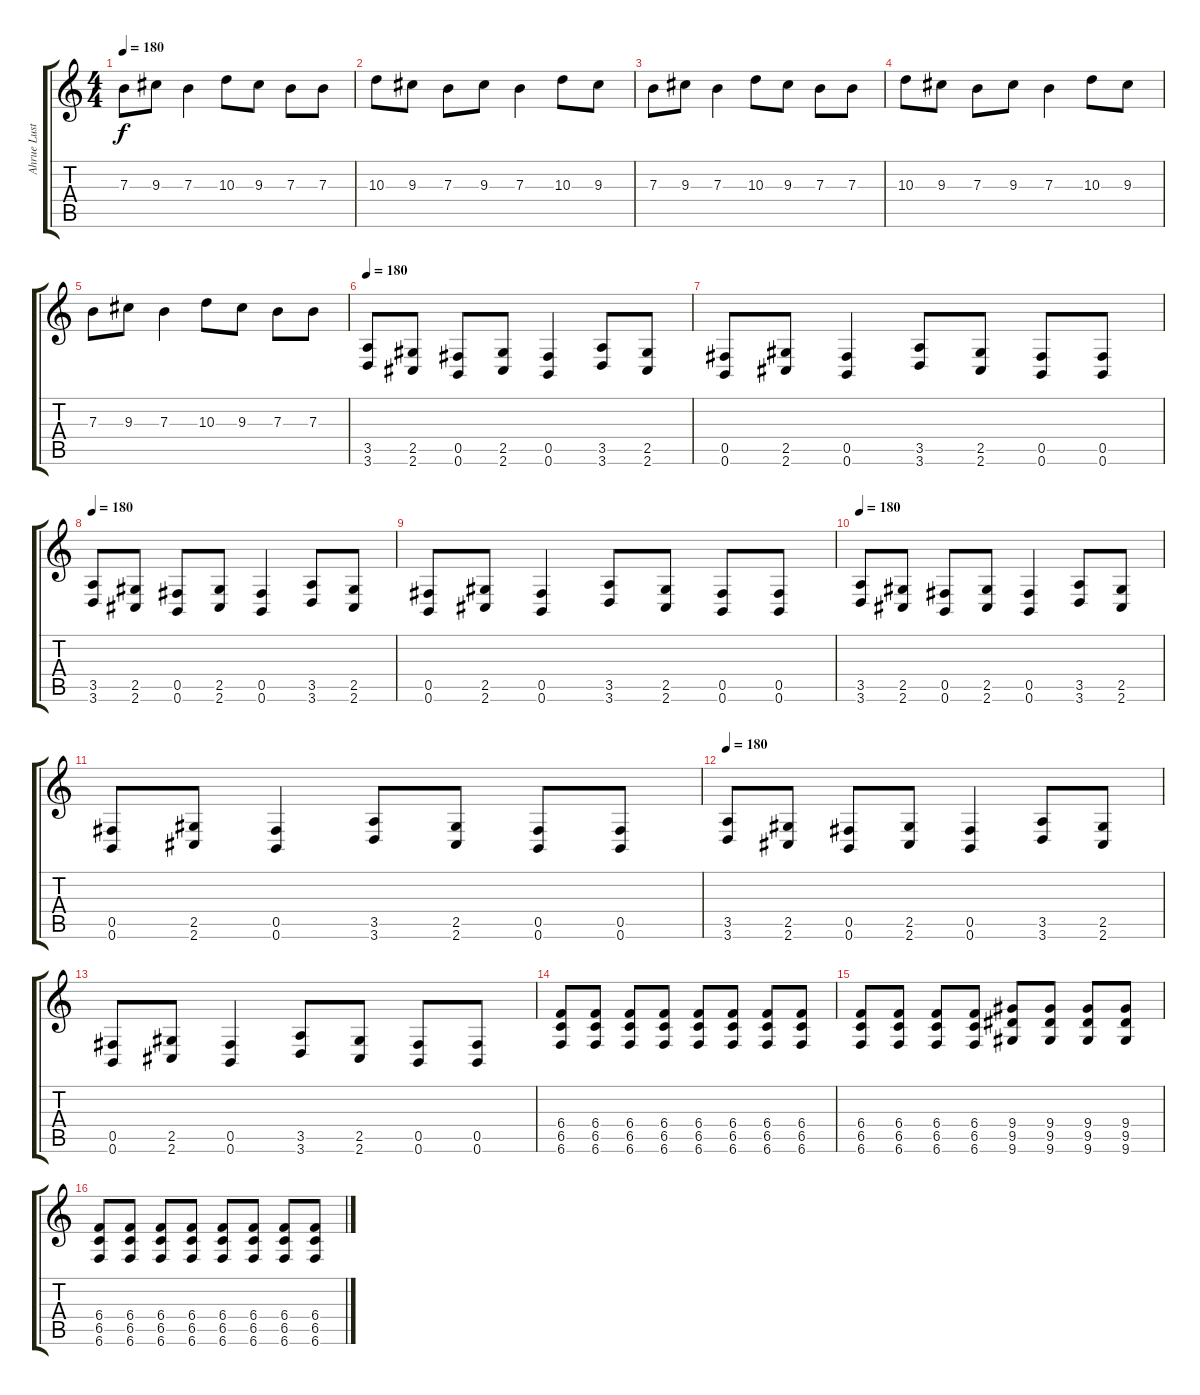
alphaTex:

\track ("Ahrue Luster" "Ahrue Lust") {instrument distortionguitar}
\staff {score tabs}
\tuning (Db4 Ab3 E3 B2 Gb2 B1) {hide}
\ts (4 4)
\tempo 180
\clef g2
\ks c
7.3.8{dy f} 9.3.8 7.3.4 10.3.8 9.3.8 7.3.8 7.3.8 |
10.3.8{volume 12} 9.3.8 7.3.8 9.3.8 7.3.4 10.3.8 9.3.8 |
7.3.8 9.3.8 7.3.4 10.3.8 9.3.8 7.3.8 7.3.8 |
10.3.8{volume 12} 9.3.8 7.3.8 9.3.8 7.3.4 10.3.8 9.3.8 |
7.3.8 9.3.8 7.3.4 10.3.8 9.3.8 7.3.8 7.3.8 |
\tempo 180
(3.5 3.6).8 (2.5 2.6).8 (0.5 0.6).8 (2.5 2.6).8 (0.5 0.6).4 (3.5 3.6).8 (2.5 2.6).8 |
(0.5 0.6).8 (2.5 2.6).8 (0.5 0.6).4 (3.5 3.6).8 (2.5 2.6).8 (0.5 0.6).8 (0.5 0.6).8 |
\tempo 180
(3.5 3.6).8 (2.5 2.6).8 (0.5 0.6).8 (2.5 2.6).8 (0.5 0.6).4 (3.5 3.6).8 (2.5 2.6).8 |
(0.5 0.6).8 (2.5 2.6).8 (0.5 0.6).4 (3.5 3.6).8 (2.5 2.6).8 (0.5 0.6).8 (0.5 0.6).8 |
\tempo 180
(3.5 3.6).8 (2.5 2.6).8 (0.5 0.6).8 (2.5 2.6).8 (0.5 0.6).4 (3.5 3.6).8 (2.5 2.6).8 |
(0.5 0.6).8 (2.5 2.6).8 (0.5 0.6).4 (3.5 3.6).8 (2.5 2.6).8 (0.5 0.6).8 (0.5 0.6).8 |
\tempo 180
(3.5 3.6).8 (2.5 2.6).8 (0.5 0.6).8 (2.5 2.6).8 (0.5 0.6).4 (3.5 3.6).8 (2.5 2.6).8 |
(0.5 0.6).8 (2.5 2.6).8 (0.5 0.6).4 (3.5 3.6).8 (2.5 2.6).8 (0.5 0.6).8 (0.5 0.6).8 |
(6.4 6.5 6.6).8 (6.4 6.5 6.6).8 (6.4 6.5 6.6).8 (6.4 6.5 6.6).8 (6.4 6.5 6.6).8 (6.4 6.5 6.6).8 (6.4 6.5 6.6).8 (6.4 6.5 6.6).8 |
(6.4 6.5 6.6).8 (6.4 6.5 6.6).8 (6.4 6.5 6.6).8 (6.4 6.5 6.6).8 (9.4 9.5 9.6).8 (9.4 9.5 9.6).8 (9.4 9.5 9.6).8 (9.4 9.5 9.6).8 |
(6.4 6.5 6.6).8 (6.4 6.5 6.6).8 (6.4 6.5 6.6).8 (6.4 6.5 6.6).8 (6.4 6.5 6.6).8 (6.4 6.5 6.6).8 (6.4 6.5 6.6).8 (6.4 6.5 6.6).8
